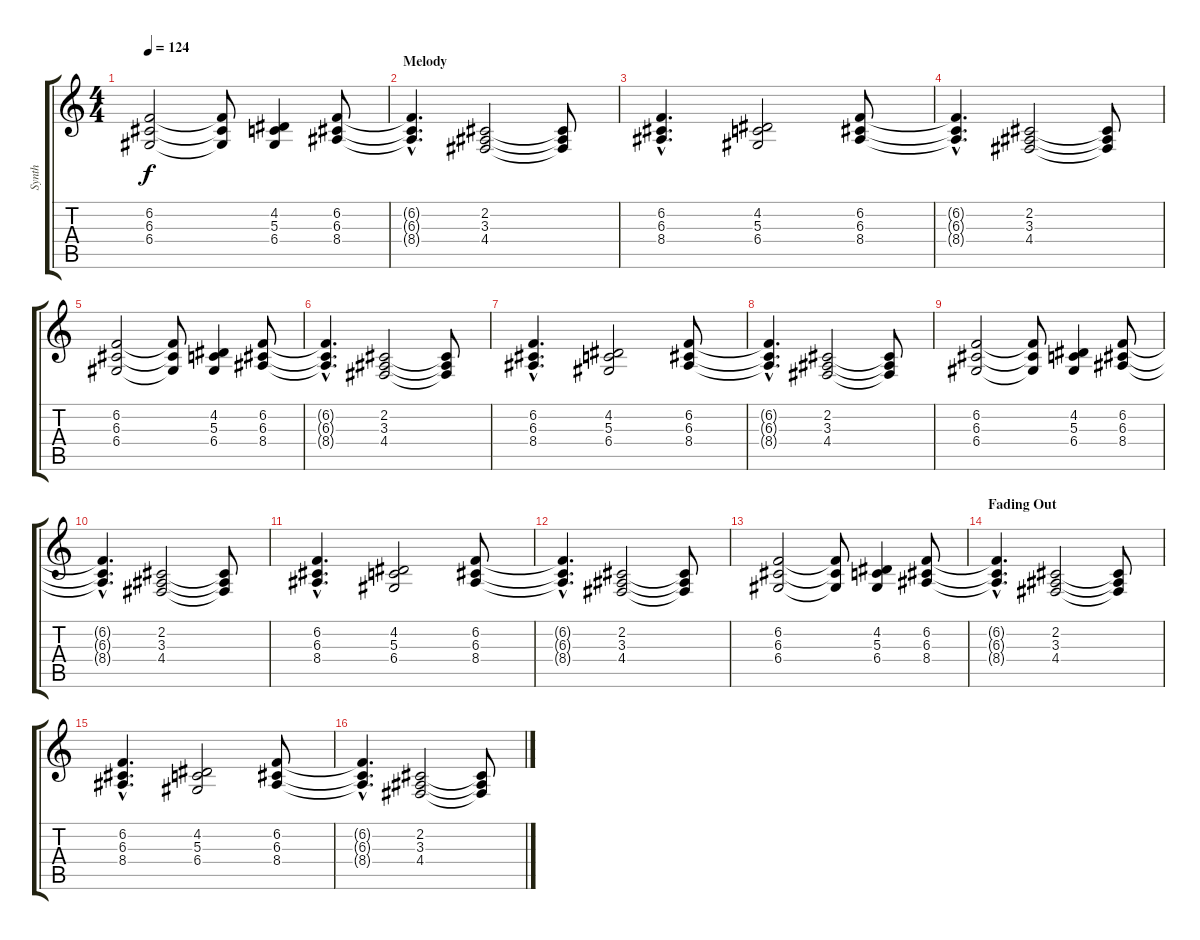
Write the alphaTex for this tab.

\track ("Synth" "Synth") {instrument synthstrings1}
\staff {score tabs}
\tuning (E4 B3 G3 D3 A2 E2) {hide}
\ts (4 4)
\tempo 124
\clef g2
\ks c
(6.2 6.3 6.4).2{dy f} (6.2{t} 6.3{t} 6.4{t}).8 (4.2 5.3 6.4).4 (6.2 6.3 8.4).8 |
\section ("" "Melody")
(6.2{hac t} 6.3{hac t} 8.4{hac t}).4{d} (2.2 3.3 4.4).2 (2.2{t} 3.3{t} 4.4{t}).8 |
(6.2{hac} 6.3{hac} 8.4{hac}).4{d} (4.2 5.3 6.4).2 (6.2 6.3 8.4).8 |
(6.2{hac t} 6.3{hac t} 8.4{hac t}).4{d} (2.2 3.3 4.4).2 (2.2{t} 3.3{t} 4.4{t}).8 |
(6.2 6.3 6.4).2 (6.2{t} 6.3{t} 6.4{t}).8 (4.2 5.3 6.4).4 (6.2 6.3 8.4).8 |
(6.2{hac t} 6.3{hac t} 8.4{hac t}).4{d} (2.2 3.3 4.4).2 (2.2{t} 3.3{t} 4.4{t}).8 |
(6.2{hac} 6.3{hac} 8.4{hac}).4{d} (4.2 5.3 6.4).2 (6.2 6.3 8.4).8 |
(6.2{hac t} 6.3{hac t} 8.4{hac t}).4{d} (2.2 3.3 4.4).2 (2.2{t} 3.3{t} 4.4{t}).8 |
(6.2 6.3 6.4).2 (6.2{t} 6.3{t} 6.4{t}).8 (4.2 5.3 6.4).4 (6.2 6.3 8.4).8 |
(6.2{hac t} 6.3{hac t} 8.4{hac t}).4{d} (2.2 3.3 4.4).2 (2.2{t} 3.3{t} 4.4{t}).8 |
(6.2{hac} 6.3{hac} 8.4{hac}).4{d} (4.2 5.3 6.4).2 (6.2 6.3 8.4).8 |
(6.2{hac t} 6.3{hac t} 8.4{hac t}).4{d} (2.2 3.3 4.4).2 (2.2{t} 3.3{t} 4.4{t}).8 |
(6.2 6.3 6.4).2 (6.2{t} 6.3{t} 6.4{t}).8 (4.2 5.3 6.4).4 (6.2 6.3 8.4).8 |
\section ("" "Fading Out")
(6.2{hac t} 6.3{hac t} 8.4{hac t}).4{d} (2.2 3.3 4.4).2 (2.2{t} 3.3{t} 4.4{t}).8 |
(6.2{hac} 6.3{hac} 8.4{hac}).4{d} (4.2 5.3 6.4).2 (6.2 6.3 8.4).8 |
(6.2{hac t} 6.3{hac t} 8.4{hac t}).4{d} (2.2 3.3 4.4).2 (2.2{t} 3.3{t} 4.4{t}).8
